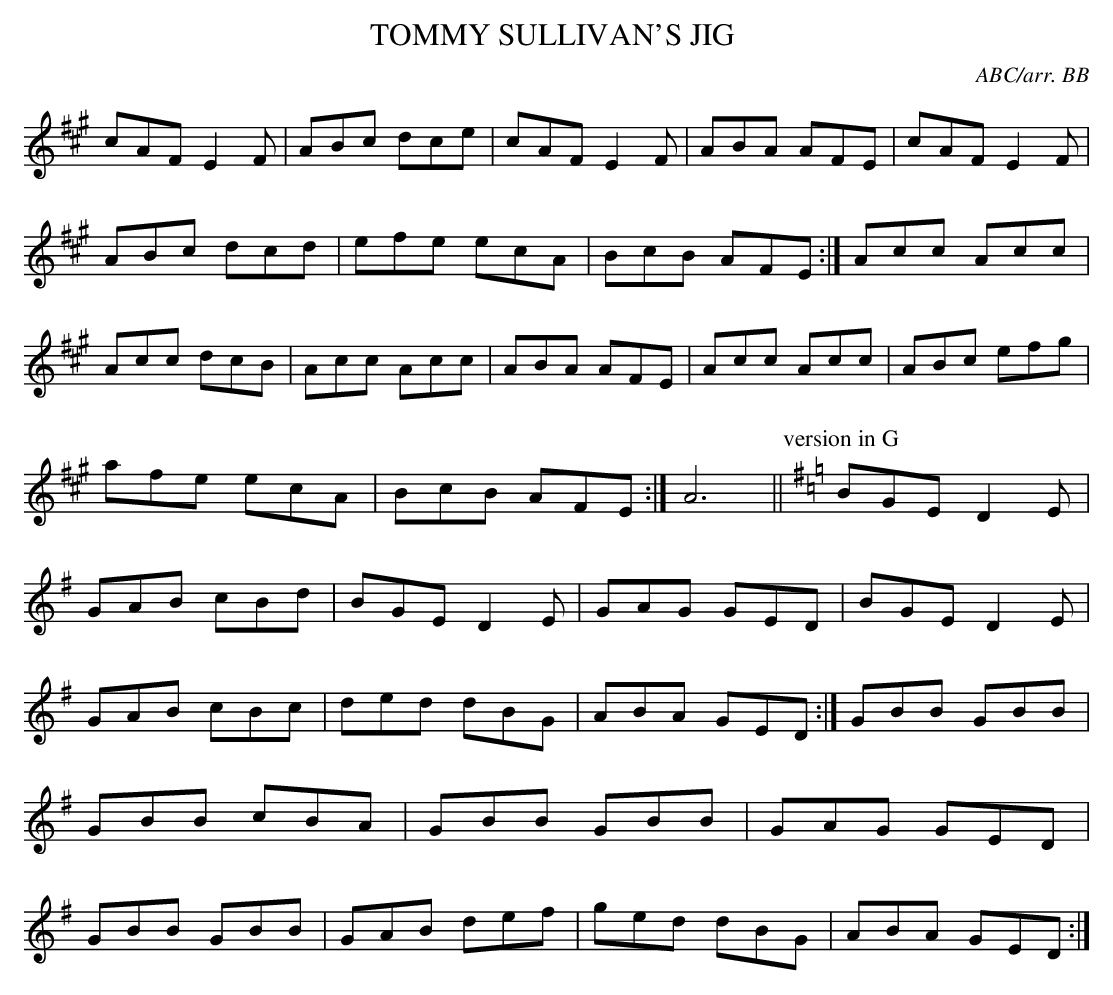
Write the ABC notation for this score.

X:1
T:TOMMY SULLIVAN'S JIG \
C:ABC/arr. BB\
M:6/8\
L:1/8\
K:A\
cAF E2 F|ABc dce|cAF E2 F|ABA AFE|\
cAF E2 F|ABc dcd|efe ecA|BcB AFE:|\
Acc Acc|Acc dcB|Acc Acc|ABA AFE|\
Acc Acc|ABc efg|afe ecA|BcB AFE:|A6||\
\
\
P:version in G\
K:G\
BGE D2E|GAB cBd|BGE D2E|GAG GED|\
BGE D2E|GAB cBc|ded dBG|ABA GED:|\
GBB GBB|GBB cBA|GBB GBB|GAG GED|\
GBB GBB|GAB def|ged dBG|ABA GED:|\
\
\
